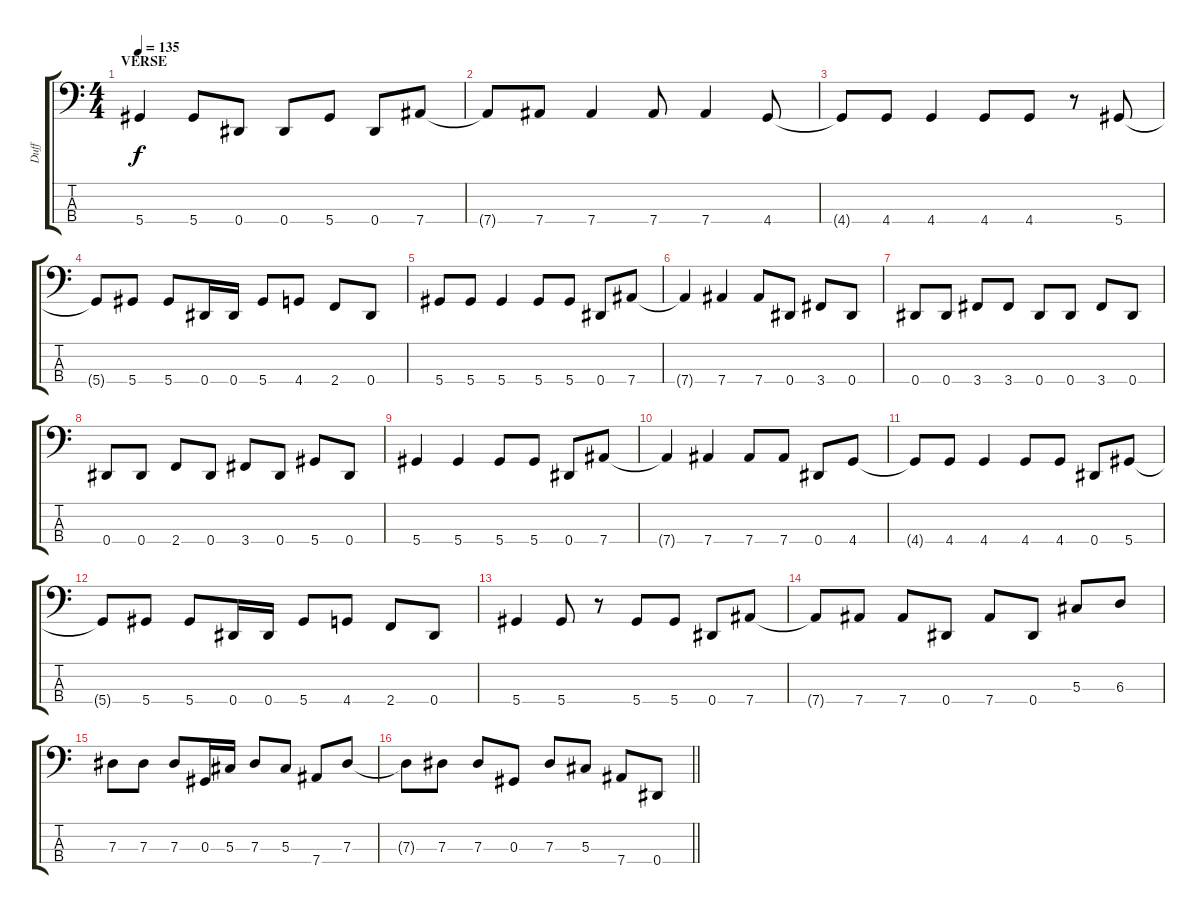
\track ("Duff" "Duff") {instrument electricbassfinger}
\staff {score tabs}
\tuning (Gb2 Db2 Ab1 Eb1) {hide}
\ts (4 4)
\section ("" "VERSE")
\tempo 135
\clef f4
\ks c
5.4.4{dy f} 5.4.8 0.4.8 0.4.8 5.4.8 0.4.8 7.4.8 |
7.4{t}.8 7.4.8 7.4.4 7.4.8 7.4.4 4.4.8 |
4.4{t}.8 4.4.8 4.4.4 4.4.8 4.4.8 r.8 5.4.8 |
5.4{t}.8 5.4.8 5.4.8 0.4.16 0.4.16 5.4.8 4.4.8 2.4.8 0.4.8 |
5.4.8 5.4.8 5.4.4 5.4.8 5.4.8 0.4.8 7.4.8 |
7.4{t}.4 7.4.4 7.4.8 0.4.8 3.4.8 0.4.8 |
0.4.8 0.4.8 3.4.8 3.4.8 0.4.8 0.4.8 3.4.8 0.4.8 |
0.4.8 0.4.8 2.4.8 0.4.8 3.4.8 0.4.8 5.4.8 0.4.8 |
5.4.4 5.4.4 5.4.8 5.4.8 0.4.8 7.4.8 |
7.4{t}.4 7.4.4 7.4.8 7.4.8 0.4.8 4.4.8 |
4.4{t}.8 4.4.8 4.4.4 4.4.8 4.4.8 0.4.8 5.4.8 |
5.4{t}.8 5.4.8 5.4.8 0.4.16 0.4.16 5.4.8 4.4.8 2.4.8 0.4.8 |
5.4.4 5.4.8 r.8 5.4.8 5.4.8 0.4.8 7.4.8 |
7.4{t}.8 7.4.8 7.4.8 0.4.8 7.4.8 0.4.8 5.3.8 6.3.8 |
7.3.8 7.3.8 7.3.8 0.3.16 5.3.16 7.3.8 5.3.8 7.4.8 7.3.8 |
\barLineRight lightlight
7.3{t}.8 7.3.8 7.3.8 0.3.8 7.3.8 5.3.8 7.4.8 0.4.8
